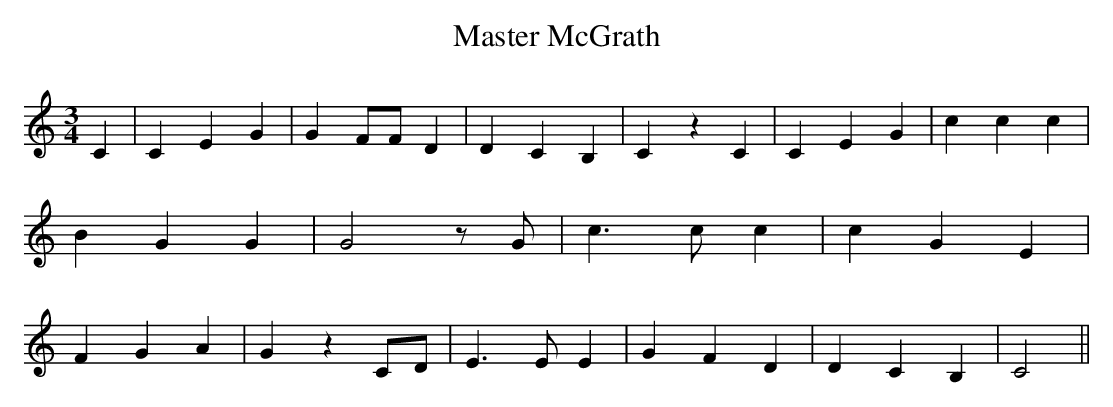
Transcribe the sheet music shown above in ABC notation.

X:1
T:Master McGrath
M:3/4
L:1/4
K:C
 C| C E G| G F/2F/2 D| D C B,| C z C| C E G| c c c| B G G| G2 z/2 G/2|\
 c3/2 c/2 c| c G E| F G A| G z C/2D/2| E3/2 E/2 E| G F D| D C B,| C2||\
